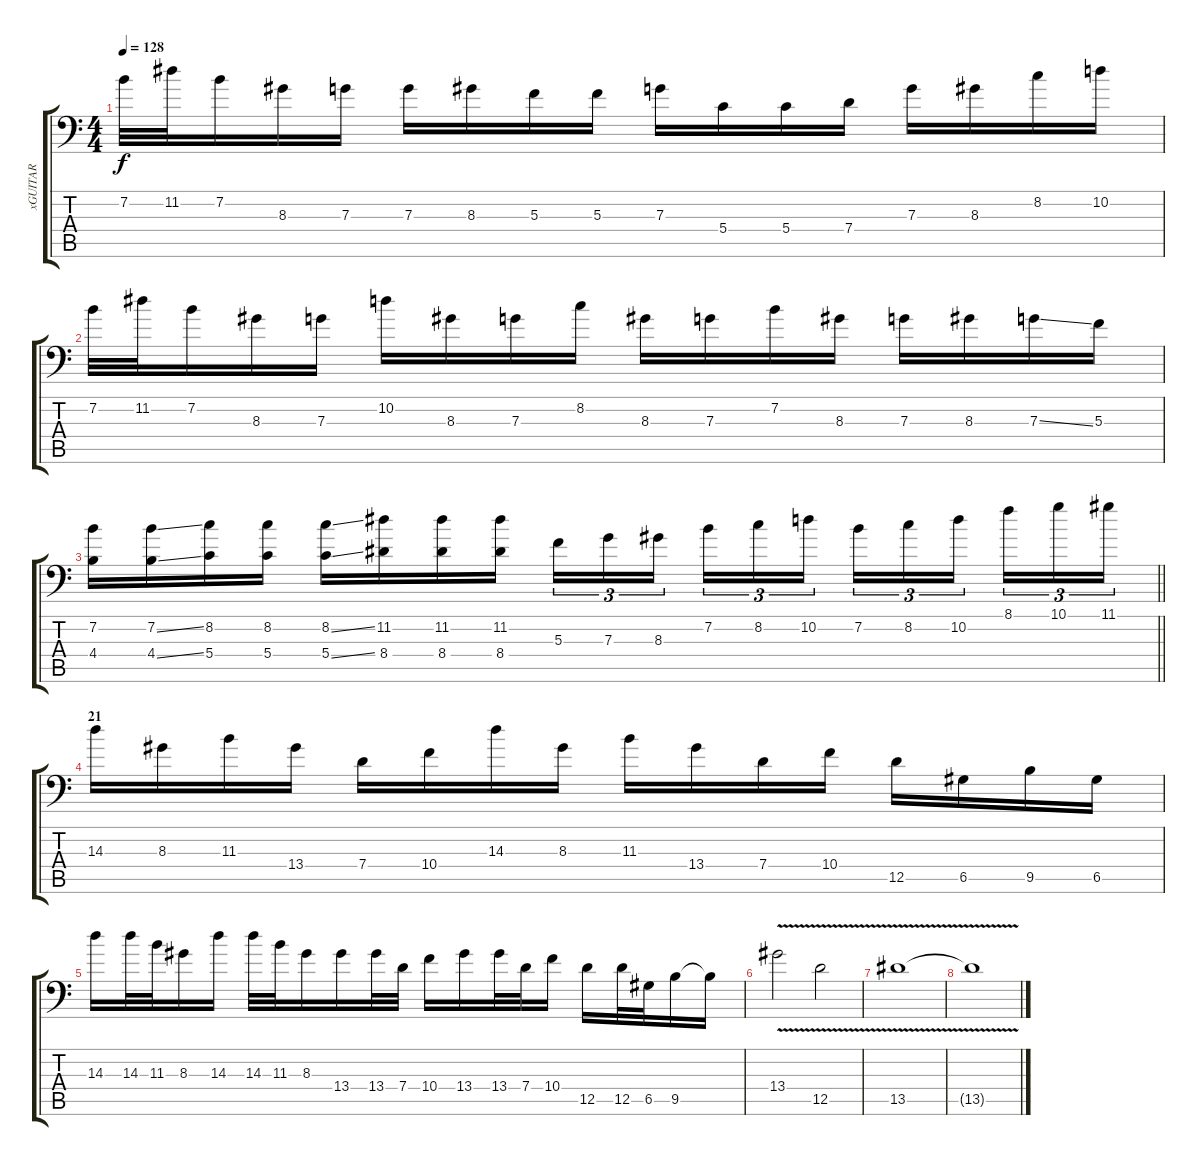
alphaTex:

\track ("xGUITAR" "xGUITAR") {instrument distortionguitar}
\staff {score tabs}
\tuning (A3 E3 C3 G2 D2 G1) {hide}
\ts (4 4)
\tempo 128
\clef f4
\ks c
7.2.32{dy f} 11.2.32 7.2.16 8.3.16 7.3.16 7.3.16 8.3.16 5.3.16 5.3.16 7.3.16 5.4.16 5.4.16 7.4.16 7.3.16 8.3.16 8.2.16 10.2.16 |
7.2.32 11.2.32 7.2.16 8.3.16 7.3.16 10.2.16 8.3.16 7.3.16 8.2.16 8.3.16 7.3.16 7.2.16 8.3.16 7.3.16 8.3.16 7.3{ss}.16 5.3.16 |
\barLineRight lightlight
(7.2 4.4).16 (7.2{ss} 4.4{ss}).16 (8.2 5.4).16 (8.2 5.4).16 (8.2{ss} 5.4{ss}).16 (11.2 8.4).16 (11.2 8.4).16 (11.2 8.4).16 5.3.16{tu (3 2)} 7.3.16{tu (3 2)} 8.3.16{tu (3 2) beam splitsecondary} 7.2.16{tu (3 2)} 8.2.16{tu (3 2)} 10.2.16{tu (3 2)} 7.2.16{tu (3 2)} 8.2.16{tu (3 2)} 10.2.16{tu (3 2) beam splitsecondary} 8.1.16{tu (3 2)} 10.1.16{tu (3 2)} 11.1.16{tu (3 2)} |
\section ("" "21")
14.3.16 8.3.16 11.3.16 13.4.16 7.4.16 10.4.16 14.3.16 8.3.16 11.3.16 13.4.16 7.4.16 10.4.16 12.5.16 6.5.16 9.5.16 6.5.16 |
14.3.16 14.3.32 11.3.32 8.3.16 14.3.16 14.3.32 11.3.32 8.3.16 13.4.16 13.4.32 7.4.32 10.4.16 13.4.16 13.4.32 7.4.32 10.4.16 12.5.16 12.5.32 6.5.32 9.5.16 9.5{t}.16 |
13.4{v}.2 12.5{v}.2 |
13.5{v}.1{volume 0} |
13.5{t}.1
